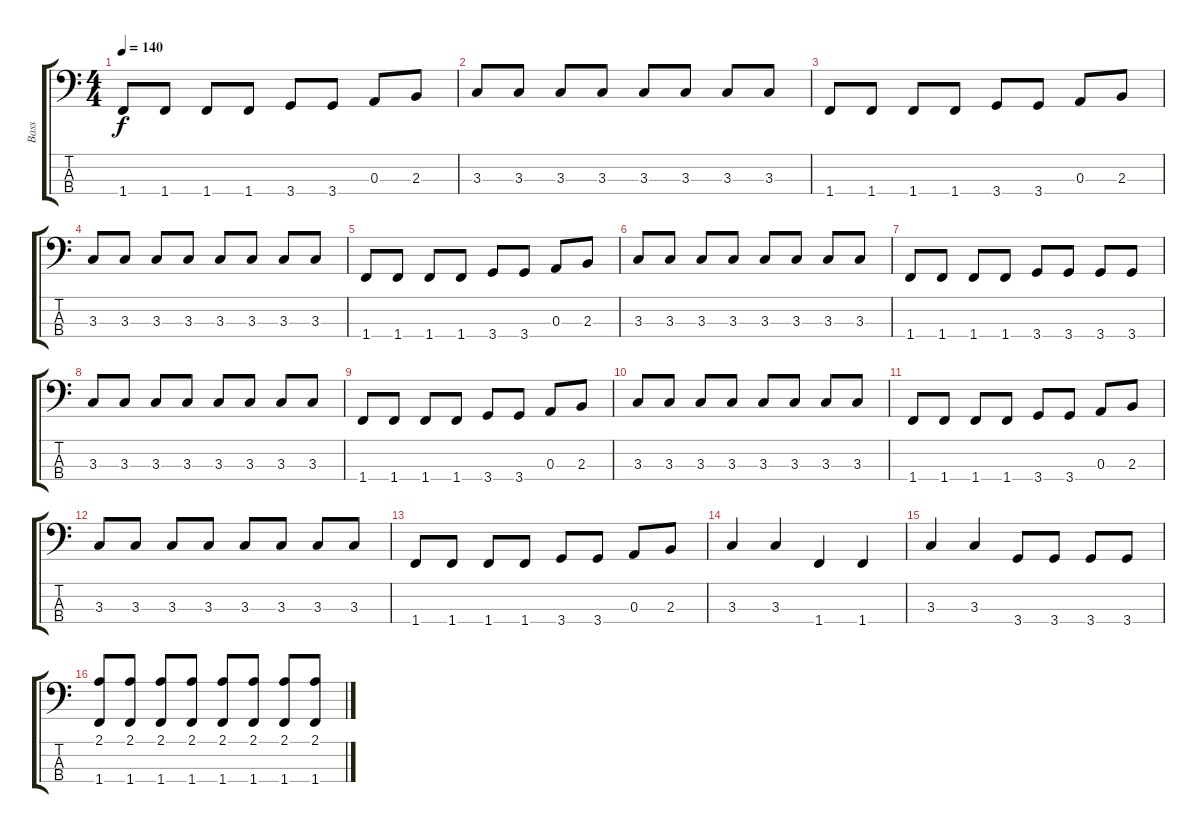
\track ("Bass" "Bass") {instrument electricbassfinger}
\staff {score tabs}
\tuning (G2 D2 A1 E1) {hide}
\ts (4 4)
\tempo 140
\clef f4
\ks c
1.4.8{dy f} 1.4.8 1.4.8 1.4.8 3.4.8 3.4.8 0.3.8 2.3.8 |
3.3.8 3.3.8 3.3.8 3.3.8 3.3.8 3.3.8 3.3.8 3.3.8 |
1.4.8 1.4.8 1.4.8 1.4.8 3.4.8 3.4.8 0.3.8 2.3.8 |
3.3.8 3.3.8 3.3.8 3.3.8 3.3.8 3.3.8 3.3.8 3.3.8 |
1.4.8 1.4.8 1.4.8 1.4.8 3.4.8 3.4.8 0.3.8 2.3.8 |
3.3.8 3.3.8 3.3.8 3.3.8 3.3.8 3.3.8 3.3.8 3.3.8 |
1.4.8 1.4.8 1.4.8 1.4.8 3.4.8 3.4.8 3.4.8 3.4.8 |
3.3.8 3.3.8 3.3.8 3.3.8 3.3.8 3.3.8 3.3.8 3.3.8 |
1.4.8 1.4.8 1.4.8 1.4.8 3.4.8 3.4.8 0.3.8 2.3.8 |
3.3.8 3.3.8 3.3.8 3.3.8 3.3.8 3.3.8 3.3.8 3.3.8 |
1.4.8 1.4.8 1.4.8 1.4.8 3.4.8 3.4.8 0.3.8 2.3.8 |
3.3.8 3.3.8 3.3.8 3.3.8 3.3.8 3.3.8 3.3.8 3.3.8 |
1.4.8 1.4.8 1.4.8 1.4.8 3.4.8 3.4.8 0.3.8 2.3.8 |
3.3.4 3.3.4 1.4.4 1.4.4 |
3.3.4 3.3.4 3.4.8 3.4.8 3.4.8 3.4.8 |
(2.1 1.4).8 (2.1 1.4).8 (2.1 1.4).8 (2.1 1.4).8 (2.1 1.4).8 (2.1 1.4).8 (2.1 1.4).8 (2.1 1.4).8
